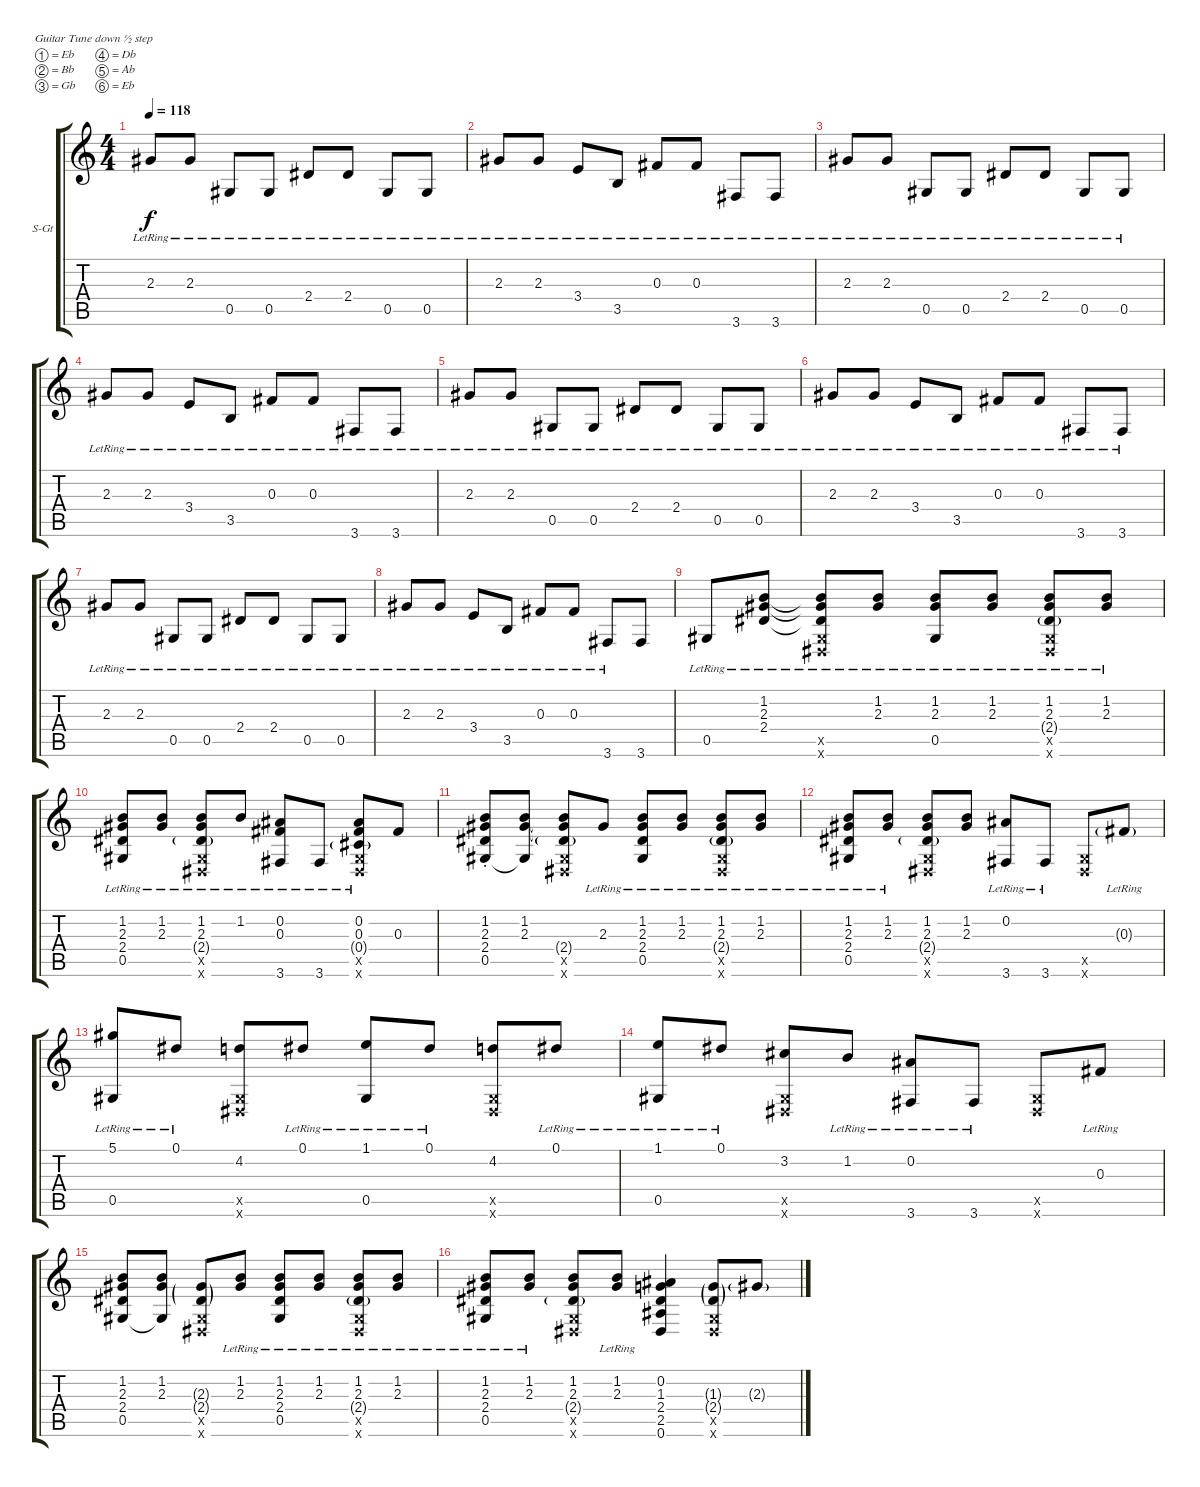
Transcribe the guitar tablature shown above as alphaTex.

\defaultSystemsLayout 4
\bracketExtendMode groupsimilarinstruments
\firstSystemTrackNameOrientation horizontal
\otherSystemsTrackNameOrientation horizontal
\track ("Steel Guitar" "S-Gt") {instrument acousticguitarsteel}
\staff {score tabs}
\tuning (Eb4 Bb3 Gb3 Db3 Ab2 Eb2)
\ts (4 4)
\tempo 118
\clef g2
\ks c
2.3{lr}.8{dy f instrument acousticguitarsteel} 2.3{lr}.8 0.5{lr}.8 0.5{lr}.8 2.4{lr}.8 2.4{lr}.8 0.5{lr}.8 0.5{lr}.8 |
2.3{lr}.8 2.3{lr}.8 3.4{lr}.8 3.5{lr}.8 0.3{lr}.8 0.3{lr}.8 3.6{lr}.8 3.6{lr}.8 |
2.3{lr}.8 2.3{lr}.8 0.5{lr}.8 0.5{lr}.8 2.4{lr}.8 2.4{lr}.8 0.5{lr}.8 0.5{lr}.8 |
2.3{lr}.8 2.3{lr}.8 3.4{lr}.8 3.5{lr}.8 0.3{lr}.8 0.3{lr}.8 3.6{lr}.8 3.6{lr}.8 |
2.3{lr}.8 2.3{lr}.8 0.5{lr}.8 0.5{lr}.8 2.4{lr}.8 2.4{lr}.8 0.5{lr}.8 0.5{lr}.8 |
2.3{lr}.8 2.3{lr}.8 3.4{lr}.8 3.5{lr}.8 0.3{lr}.8 0.3{lr}.8 3.6{lr}.8 3.6{lr}.8 |
2.3{lr}.8 2.3{lr}.8 0.5{lr}.8 0.5{lr}.8 2.4{lr}.8 2.4{lr}.8 0.5{lr}.8 0.5{lr}.8 |
2.3{lr}.8 2.3{lr}.8 3.4{lr}.8 3.5{lr}.8 0.3{lr}.8 0.3{lr}.8 3.6{lr}.8 3.6.8 |
0.5{lr}.8 (1.2{lr} 2.4{lr} 2.3{lr}).8 (0.6{x} 0.5{x} 1.2{lr t} 2.3{lr t} 2.4{lr t}).8 (1.2{lr} 2.3{lr}).8 (1.2{lr} 2.3{lr} 0.5{lr}).8 (1.2{lr} 2.3{lr}).8 (1.2{lr} 0.6{x} 0.5{x} 2.4{g lr} 2.3{lr}).8 (1.2{lr} 2.3{lr}).8 |
(1.2{lr} 2.3{lr} 2.4{lr} 0.5).8 (1.2{lr} 2.3{lr}).8 (1.2{lr} 0.6{x} 0.5{x} 2.4{g lr} 2.3{lr}).8 1.2{lr}.8 (0.2{lr} 3.6{lr} 0.3{lr}).8 3.6{lr}.8 (0.2{lr} 0.3{lr} 0.4{g lr} 0.6{x} 0.5{x}).8 0.3.8 |
(1.2{st} 0.5 2.4{st} 2.3{st}).8 (1.2 0.5{t} 2.3).8 (0.6{x} 0.5{x} 2.4{g} 1.2{t} 2.3{t}).8 2.3{lr}.8 (1.2{lr} 2.3{lr} 0.5{lr} 2.4{lr}).8 (1.2{lr} 2.3{lr}).8 (1.2{lr} 2.3{lr} 0.6{x} 0.5{x} 2.4{g}).8 (1.2{lr} 2.3{lr}).8 |
(1.2{lr} 0.5{lr} 2.4{lr} 2.3{lr}).8 (1.2{lr} 2.3{lr}).8 (1.2 2.3 0.6{x} 0.5{x} 2.4{g}).8 (1.2 2.3).8 (0.2{lr} 3.6).8 3.6{lr}.8 (0.5{x} 0.6{x}).8 0.3{g lr}.8 |
(5.1{lr} 0.5{lr}).8 0.1{lr}.8 (4.2 0.6{x} 0.5{x}).8 0.1{lr}.8 (1.1{lr} 0.5{lr}).8 0.1{lr}.8 (4.2 0.6{x} 0.5{x}).8 0.1{lr}.8 |
(1.1{lr} 0.5{lr}).8 0.1{lr}.8 (3.2 0.6{x} 0.5{x}).8 1.2{lr}.8 (0.2{lr} 3.6{lr}).8 3.6{lr}.8 (0.6{x} 0.5{x}).8 0.3{lr}.8 |
(1.2 0.5 2.4 2.3).8 (1.2 0.5{t} 2.3).8 (0.6{x} 0.5{x} 2.4{g} 2.3{g}).8 (2.3{lr} 1.2).8 (1.2{lr} 2.3{lr} 0.5{lr} 2.4{lr}).8 (1.2{lr} 2.3{lr}).8 (1.2{lr} 2.3{lr} 0.6{x} 0.5{x} 2.4{g}).8 (1.2{lr} 2.3{lr}).8 |
(1.2 2.3 2.4{lr} 0.5).8 (1.2 2.3{lr}).8 (1.2 2.3 0.6{x} 0.5{x} 2.4{g}).8 (1.2 2.3{lr}).8 (2.5 2.4 1.3 0.2 0.6).4 (0.6{x} 0.5{x} 2.4{g} 1.3{g}).8 2.3{g}.8
